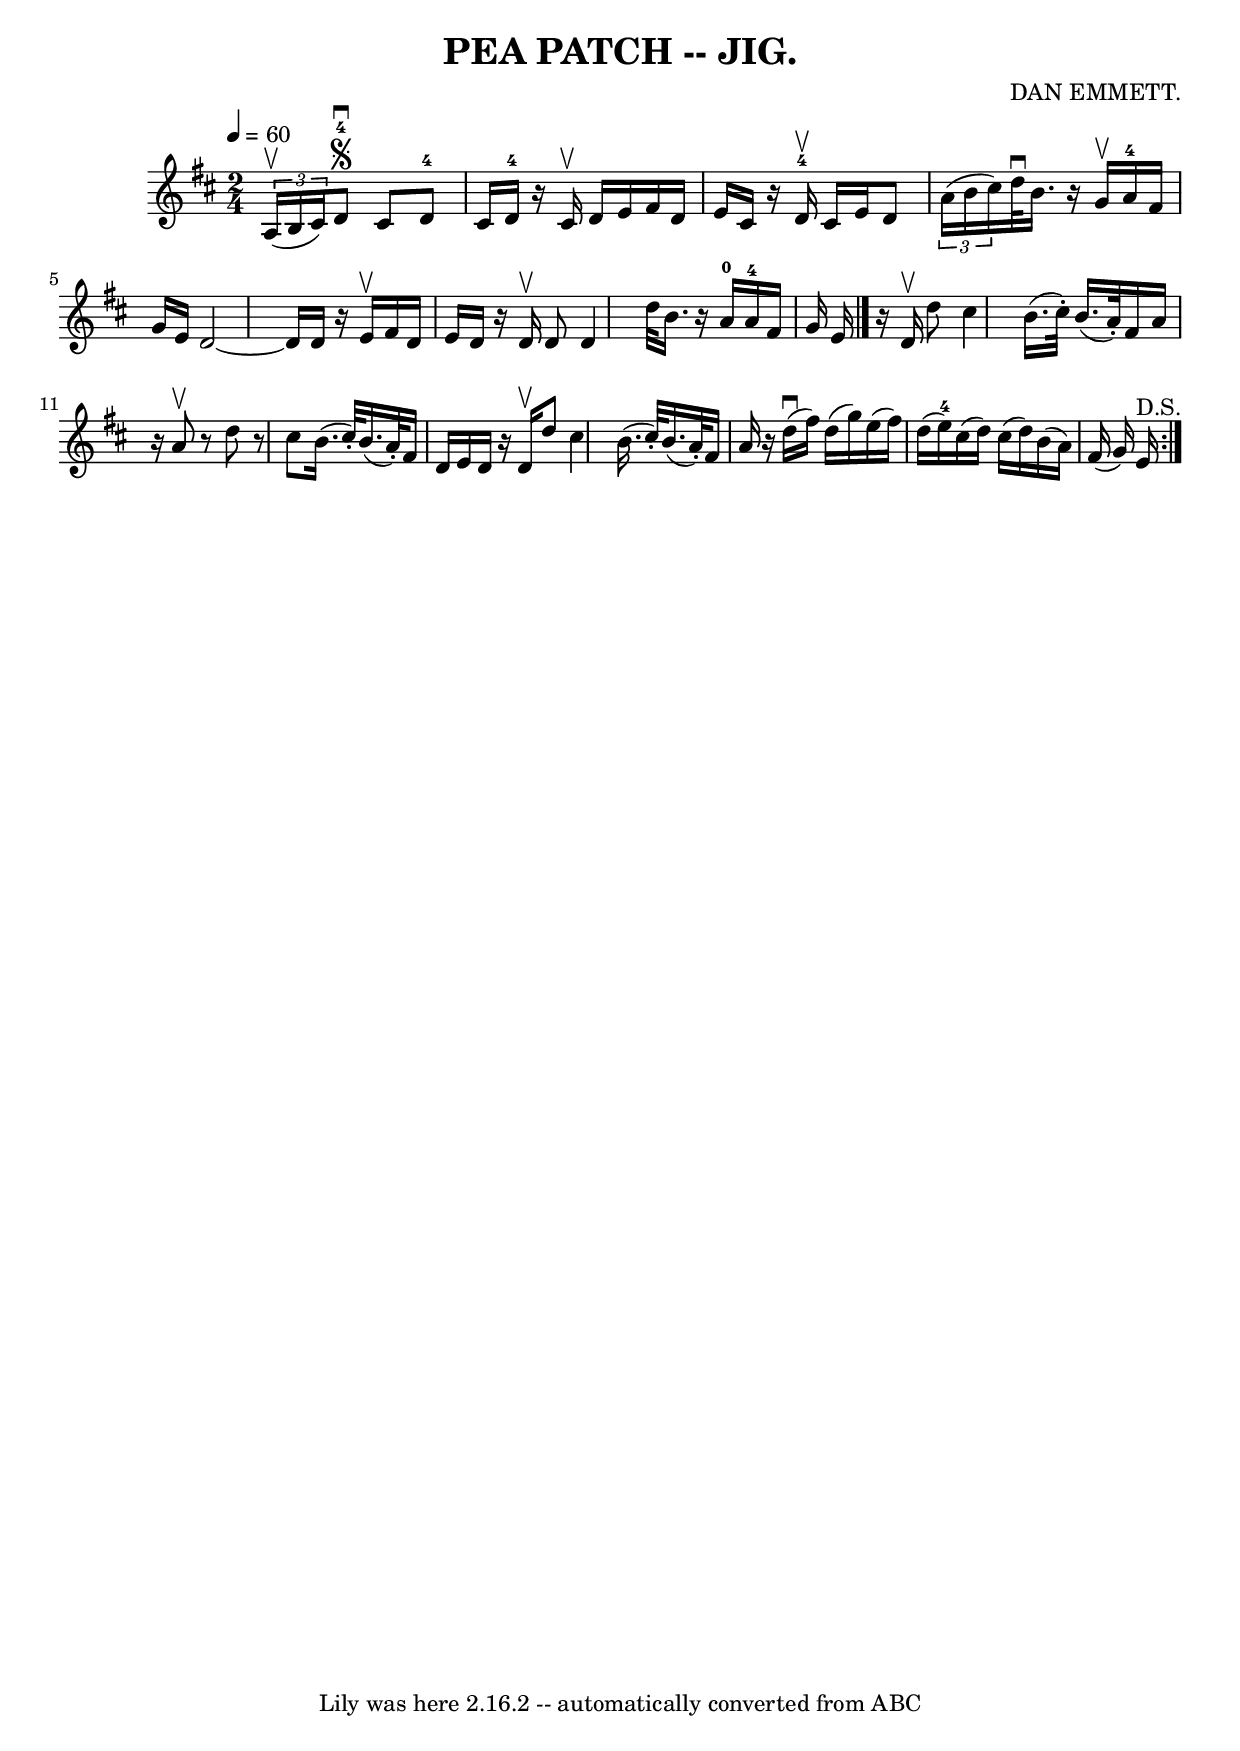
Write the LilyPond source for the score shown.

\version "2.7.40"
\include "Mammoth.ily"
\header {
	book = "Coles pg. 82.4"
	composer = "DAN EMMETT."
	crossRefNumber = "1"
	footnotes = ""
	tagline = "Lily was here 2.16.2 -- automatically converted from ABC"
	title = "PEA PATCH -- JIG."
}
voicedefault =  {
\set Score.defaultBarType = "empty"

\time 2/4 \tempo  4=60
 \key d \major   \times 2/3 { a16 (^\upbow b16 cis'16) }   |
   
 d'8-4^\segno^\downbow cis'8 d'8-4 cis'16 d'16-4   
|
   r16 cis'16^\upbow d'16 e'16 fis'16 d'16 e'16    
cis'16  |
   r16 d'16-4^\upbow cis'16 e'16 d'8    
\times 2/3 { a'16 (b'16 cis''16) }   |
 d''32^\downbow   
b'16.    r16 g'16^\upbow a'16-4 fis'16 g'16 e'16  |
    
 d'2   ~    |
 d'16 d'16    r16 e'16^\upbow fis'16 d'16    
e'16 d'16    |
   r16 d'16^\upbow d'8 d'4  |
 d''32    
b'16.    r16 a'16-0 a'16-4 fis'16 g'16 e'16  \bar "|."    
 \repeat volta 2 {   r16 d'16^\upbow d''8 cis''4    |
 b'16. (
 cis''32 -.) b'16. (a'32 -.) fis'16 a'16    r16 a'8^\upbow   
|
   r8 d''8    r8 cis''8  |
 b'16. (cis''32 -.) b'16. 
(a'32 -.) fis'16 d'16 e'16 d'16  |
     r16 d'16 
^\upbow d''8 cis''4    |
 b'16. (cis''32 -.) b'16. (a'32 
-.) fis'16 a'16    r16 d''16 (^\downbow   |
 fis''16)   
d''16 (g''16) e''16 (fis''16) d''16 (e''16-4) cis''16 
(|
 d''16) cis''16 (d''16) b'16 (a'16) fis'16 (
 g'16) e'16^"D.S."   }   
}

\score{
    <<

	\context Staff="default"
	{
	    \voicedefault 
	}

    >>
	\layout {
	}
	\midi {}
}
